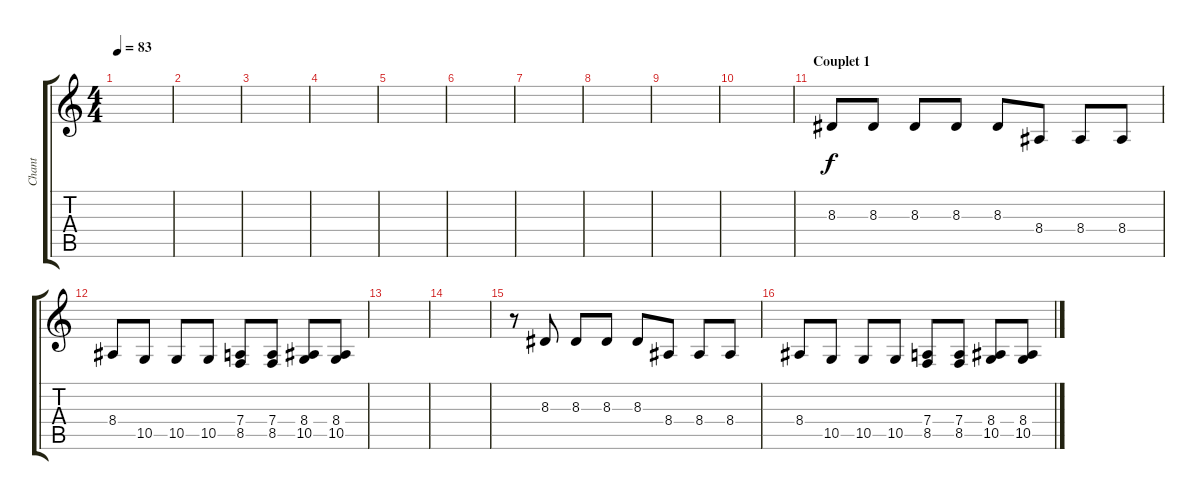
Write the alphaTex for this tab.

\track ("Chant" "Chant") {instrument synthvoice}
\staff {score tabs}
\tuning (E4 B3 G3 D3 A2 E2) {hide}
\ts (4 4)
\tempo 83
\clef g2
\ks c
|
|
|
|
|
|
|
|
|
|
\section ("" "Couplet 1")
8.3.8 8.3.8 8.3.8 8.3.8 8.3.8 8.4.8 8.4.8 8.4.8 |
8.4.8 10.5.8 10.5.8 10.5.8 (7.4 8.5).8 (7.4 8.5).8 (8.4 10.5).8 (8.4 10.5).8 |
|
|
r.8 8.3.8 8.3.8 8.3.8 8.3.8 8.4.8 8.4.8 8.4.8 |
8.4.8 10.5.8 10.5.8 10.5.8 (7.4 8.5).8 (7.4 8.5).8 (8.4 10.5).8 (8.4 10.5).8
